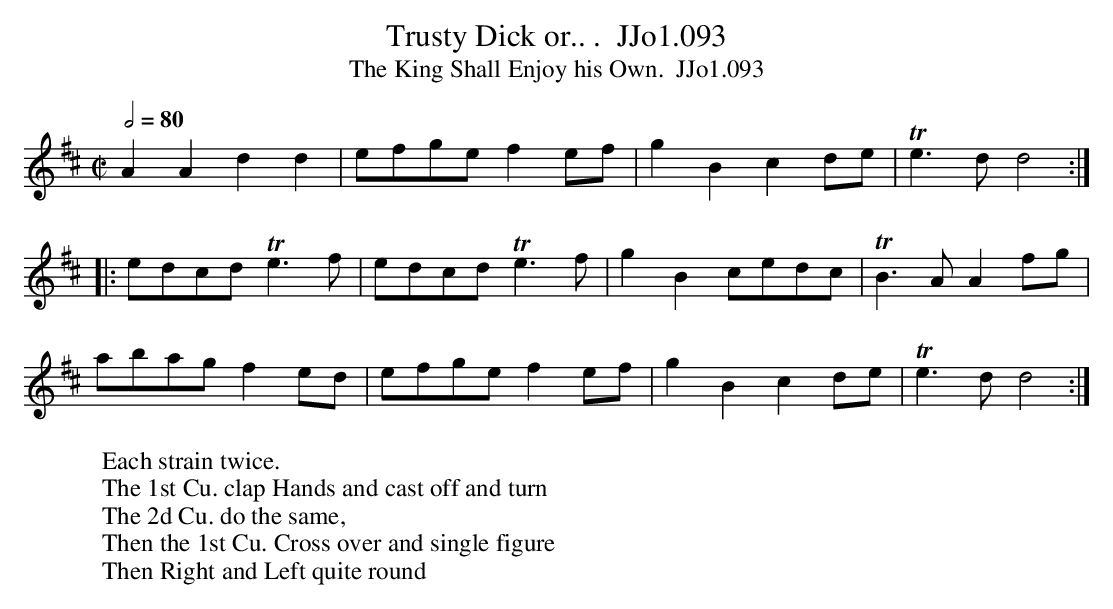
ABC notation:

X:1
T:Trusty Dick or.. .  JJo1.093
T:King Shall Enjoy his Own.  JJo1.093, The
M:C|
L:1/8
Q:1/2=80
K:D
A2A2 d2d2 | efge f2ef | g2B2c2de | Te3d d4 :|
|:edcd Te3f | edcd Te3f | g2B2 cedc | TB3A A2fg |
abag f2ed | efge f2ef | g2B2c2de | Te3d d4 :|
W:Each strain twice.
W:The 1st Cu. clap Hands and cast off and turn
W:The 2d Cu. do the same,
W:Then the 1st Cu. Cross over and single figure
W:Then Right and Left quite round
